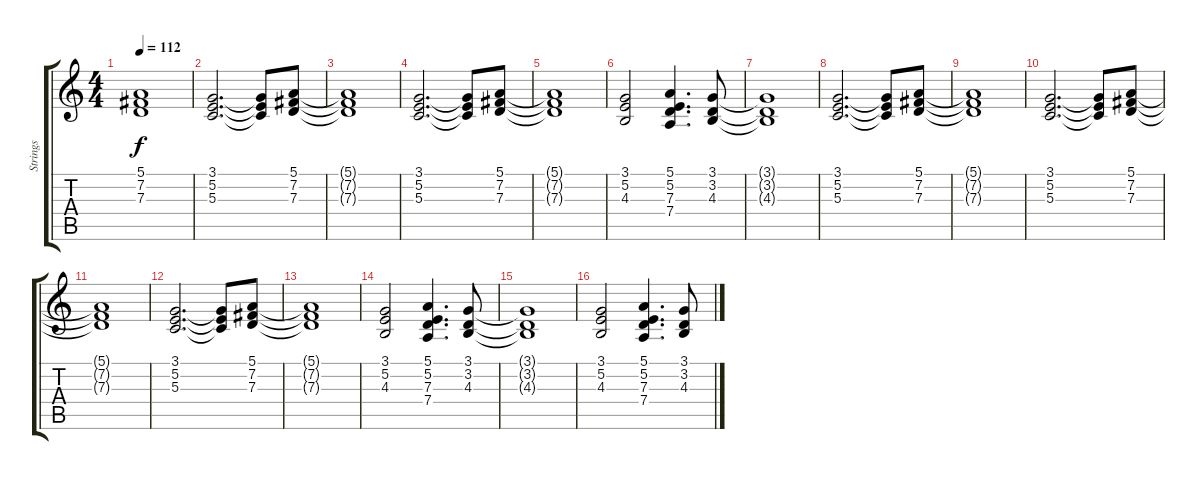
\track ("Strings" "Strings") {instrument stringensemble1}
\staff {score tabs}
\tuning (E4 B3 G3 D3 A2 E2) {hide}
\ts (4 4)
\tempo 112
\clef g2
\ks c
(5.1{t} 7.2{t} 7.3{t}).1{dy f} |
(3.1 5.2 5.3).2{d} (3.1{t} 5.2{t} 5.3{t}).8 (5.1 7.2 7.3).8 |
(5.1{t} 7.2{t} 7.3{t}).1 |
(3.1 5.2 5.3).2{d} (3.1{t} 5.2{t} 5.3{t}).8 (5.1 7.2 7.3).8 |
(5.1{t} 7.2{t} 7.3{t}).1 |
(3.1 5.2 4.3).2 (5.1 5.2 7.3 7.4).4{d} (3.1 3.2 4.3).8 |
(3.1{t} 3.2{t} 4.3{t}).1 |
(3.1 5.2 5.3).2{d} (3.1{t} 5.2{t} 5.3{t}).8 (5.1 7.2 7.3).8 |
(5.1{t} 7.2{t} 7.3{t}).1 |
(3.1 5.2 5.3).2{d} (3.1{t} 5.2{t} 5.3{t}).8 (5.1 7.2 7.3).8 |
(5.1{t} 7.2{t} 7.3{t}).1 |
(3.1 5.2 5.3).2{d} (3.1{t} 5.2{t} 5.3{t}).8 (5.1 7.2 7.3).8 |
(5.1{t} 7.2{t} 7.3{t}).1 |
(3.1 5.2 4.3).2 (5.1 5.2 7.3 7.4).4{d} (3.1 3.2 4.3).8 |
(3.1{t} 3.2{t} 4.3{t}).1 |
(3.1 5.2 4.3).2 (5.1 5.2 7.3 7.4).4{d} (3.1 3.2 4.3).8
